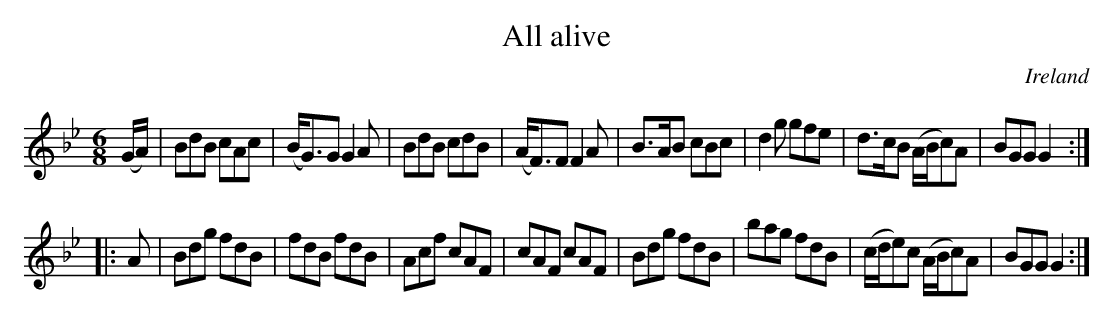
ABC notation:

X:1
T:All alive
O:Ireland
M:6/8
L:1/8
K:Gm
(G/A/)|BdB cAc|(B<G)G G2A|BdB cdB|(A<F)F F2A|B>AB cBc|d2g gfe|d>cB (A/B/c)A|BGG G2:|
|:A|Bdg fdB|fdB fdB|Acf cAF|cAF cAF|Bdg fdB|bag fdB|(c/d/e)c (A/B/c)A|BGG G2:|
